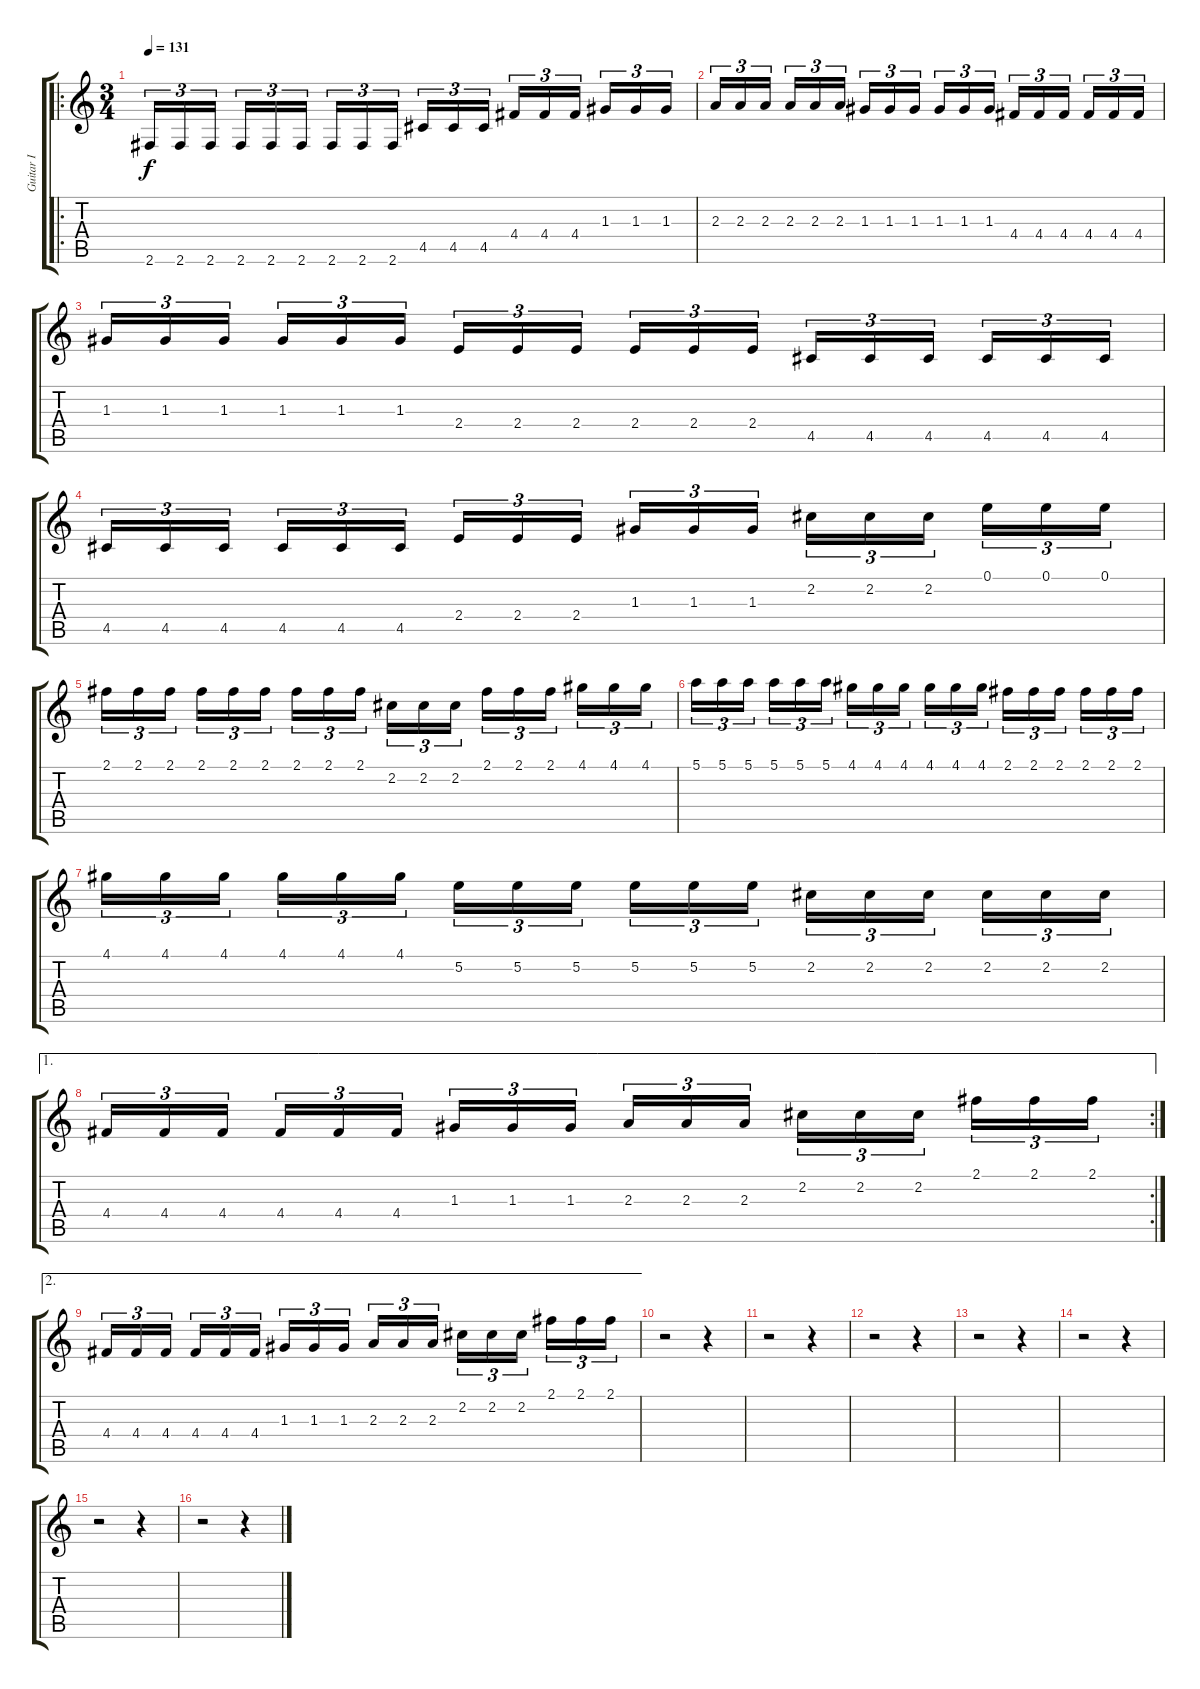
\track ("Guitar I" "Guitar I") {instrument distortionguitar}
\staff {score tabs}
\tuning (E4 B3 G3 D3 A2 E2) {hide}
\ro
\ts (3 4)
\tempo 131
\clef g2
\ks c
2.6.16{tu (3 2) dy f} 2.6.16{tu (3 2)} 2.6.16{tu (3 2)} 2.6.16{tu (3 2)} 2.6.16{tu (3 2)} 2.6.16{tu (3 2)} 2.6.16{tu (3 2)} 2.6.16{tu (3 2)} 2.6.16{tu (3 2)} 4.5.16{tu (3 2)} 4.5.16{tu (3 2)} 4.5.16{tu (3 2)} 4.4.16{tu (3 2)} 4.4.16{tu (3 2)} 4.4.16{tu (3 2)} 1.3.16{tu (3 2)} 1.3.16{tu (3 2)} 1.3.16{tu (3 2)} |
2.3.16{tu (3 2)} 2.3.16{tu (3 2)} 2.3.16{tu (3 2)} 2.3.16{tu (3 2)} 2.3.16{tu (3 2)} 2.3.16{tu (3 2)} 1.3.16{tu (3 2)} 1.3.16{tu (3 2)} 1.3.16{tu (3 2)} 1.3.16{tu (3 2)} 1.3.16{tu (3 2)} 1.3.16{tu (3 2)} 4.4.16{tu (3 2)} 4.4.16{tu (3 2)} 4.4.16{tu (3 2)} 4.4.16{tu (3 2)} 4.4.16{tu (3 2)} 4.4.16{tu (3 2)} |
1.3.16{tu (3 2)} 1.3.16{tu (3 2)} 1.3.16{tu (3 2)} 1.3.16{tu (3 2)} 1.3.16{tu (3 2)} 1.3.16{tu (3 2)} 2.4.16{tu (3 2)} 2.4.16{tu (3 2)} 2.4.16{tu (3 2)} 2.4.16{tu (3 2)} 2.4.16{tu (3 2)} 2.4.16{tu (3 2)} 4.5.16{tu (3 2)} 4.5.16{tu (3 2)} 4.5.16{tu (3 2)} 4.5.16{tu (3 2)} 4.5.16{tu (3 2)} 4.5.16{tu (3 2)} |
4.5.16{tu (3 2)} 4.5.16{tu (3 2)} 4.5.16{tu (3 2)} 4.5.16{tu (3 2)} 4.5.16{tu (3 2)} 4.5.16{tu (3 2)} 2.4.16{tu (3 2)} 2.4.16{tu (3 2)} 2.4.16{tu (3 2)} 1.3.16{tu (3 2)} 1.3.16{tu (3 2)} 1.3.16{tu (3 2)} 2.2.16{tu (3 2)} 2.2.16{tu (3 2)} 2.2.16{tu (3 2)} 0.1.16{tu (3 2)} 0.1.16{tu (3 2)} 0.1.16{tu (3 2)} |
2.1.16{tu (3 2)} 2.1.16{tu (3 2)} 2.1.16{tu (3 2)} 2.1.16{tu (3 2)} 2.1.16{tu (3 2)} 2.1.16{tu (3 2)} 2.1.16{tu (3 2)} 2.1.16{tu (3 2)} 2.1.16{tu (3 2)} 2.2.16{tu (3 2)} 2.2.16{tu (3 2)} 2.2.16{tu (3 2)} 2.1.16{tu (3 2)} 2.1.16{tu (3 2)} 2.1.16{tu (3 2)} 4.1.16{tu (3 2)} 4.1.16{tu (3 2)} 4.1.16{tu (3 2)} |
5.1.16{tu (3 2)} 5.1.16{tu (3 2)} 5.1.16{tu (3 2)} 5.1.16{tu (3 2)} 5.1.16{tu (3 2)} 5.1.16{tu (3 2)} 4.1.16{tu (3 2)} 4.1.16{tu (3 2)} 4.1.16{tu (3 2)} 4.1.16{tu (3 2)} 4.1.16{tu (3 2)} 4.1.16{tu (3 2)} 2.1.16{tu (3 2)} 2.1.16{tu (3 2)} 2.1.16{tu (3 2)} 2.1.16{tu (3 2)} 2.1.16{tu (3 2)} 2.1.16{tu (3 2)} |
4.1.16{tu (3 2)} 4.1.16{tu (3 2)} 4.1.16{tu (3 2)} 4.1.16{tu (3 2)} 4.1.16{tu (3 2)} 4.1.16{tu (3 2)} 5.2.16{tu (3 2)} 5.2.16{tu (3 2)} 5.2.16{tu (3 2)} 5.2.16{tu (3 2)} 5.2.16{tu (3 2)} 5.2.16{tu (3 2)} 2.2.16{tu (3 2)} 2.2.16{tu (3 2)} 2.2.16{tu (3 2)} 2.2.16{tu (3 2)} 2.2.16{tu (3 2)} 2.2.16{tu (3 2)} |
\ae 1
\rc 2
4.4.16{tu (3 2)} 4.4.16{tu (3 2)} 4.4.16{tu (3 2)} 4.4.16{tu (3 2)} 4.4.16{tu (3 2)} 4.4.16{tu (3 2)} 1.3.16{tu (3 2)} 1.3.16{tu (3 2)} 1.3.16{tu (3 2)} 2.3.16{tu (3 2)} 2.3.16{tu (3 2)} 2.3.16{tu (3 2)} 2.2.16{tu (3 2)} 2.2.16{tu (3 2)} 2.2.16{tu (3 2)} 2.1.16{tu (3 2)} 2.1.16{tu (3 2)} 2.1.16{tu (3 2)} |
\ae 2
4.4.16{tu (3 2)} 4.4.16{tu (3 2)} 4.4.16{tu (3 2)} 4.4.16{tu (3 2)} 4.4.16{tu (3 2)} 4.4.16{tu (3 2)} 1.3.16{tu (3 2)} 1.3.16{tu (3 2)} 1.3.16{tu (3 2)} 2.3.16{tu (3 2)} 2.3.16{tu (3 2)} 2.3.16{tu (3 2)} 2.2.16{tu (3 2)} 2.2.16{tu (3 2)} 2.2.16{tu (3 2)} 2.1.16{tu (3 2)} 2.1.16{tu (3 2)} 2.1.16{tu (3 2)} |
r.2 r.4 |
r.2 r.4 |
r.2 r.4 |
r.2 r.4 |
r.2 r.4 |
r.2 r.4 |
r.2 r.4
